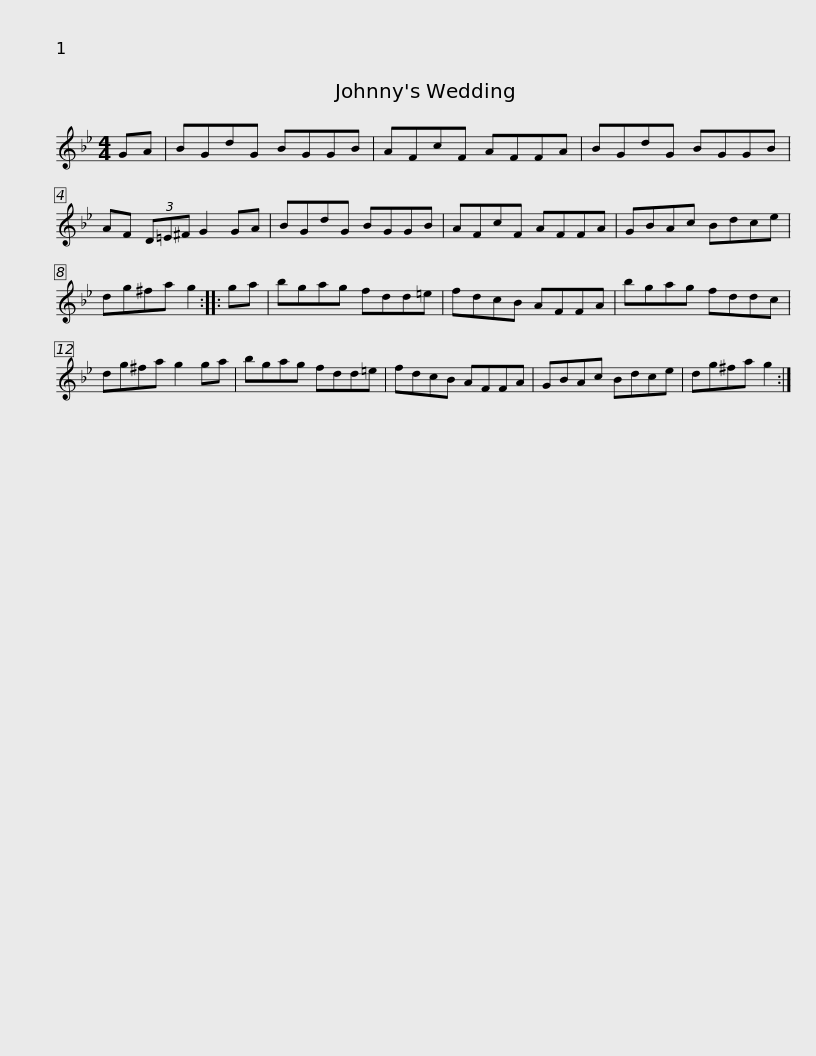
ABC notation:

X:1
L:1/8
M:4/4
I:linebreak $
K:Gmin
V:1 treble
V:1
 GA | BGdG BGGB | AFcF AFFA | BGdG BGGB | AF (3D=E^F G2 GA |$ %5
 BGdG BGGB | AFcF AFFA | GBAc Bdce | dg^fa g2 ::$ ga | %10
 bgag fdd=e | fdcB AFFA | bgag fddc | dg^fa g2 ga |$ bgag fdd=e | %15
 fdcB AFFA | GBAc Bdce | dg^fa g2 :| %18
